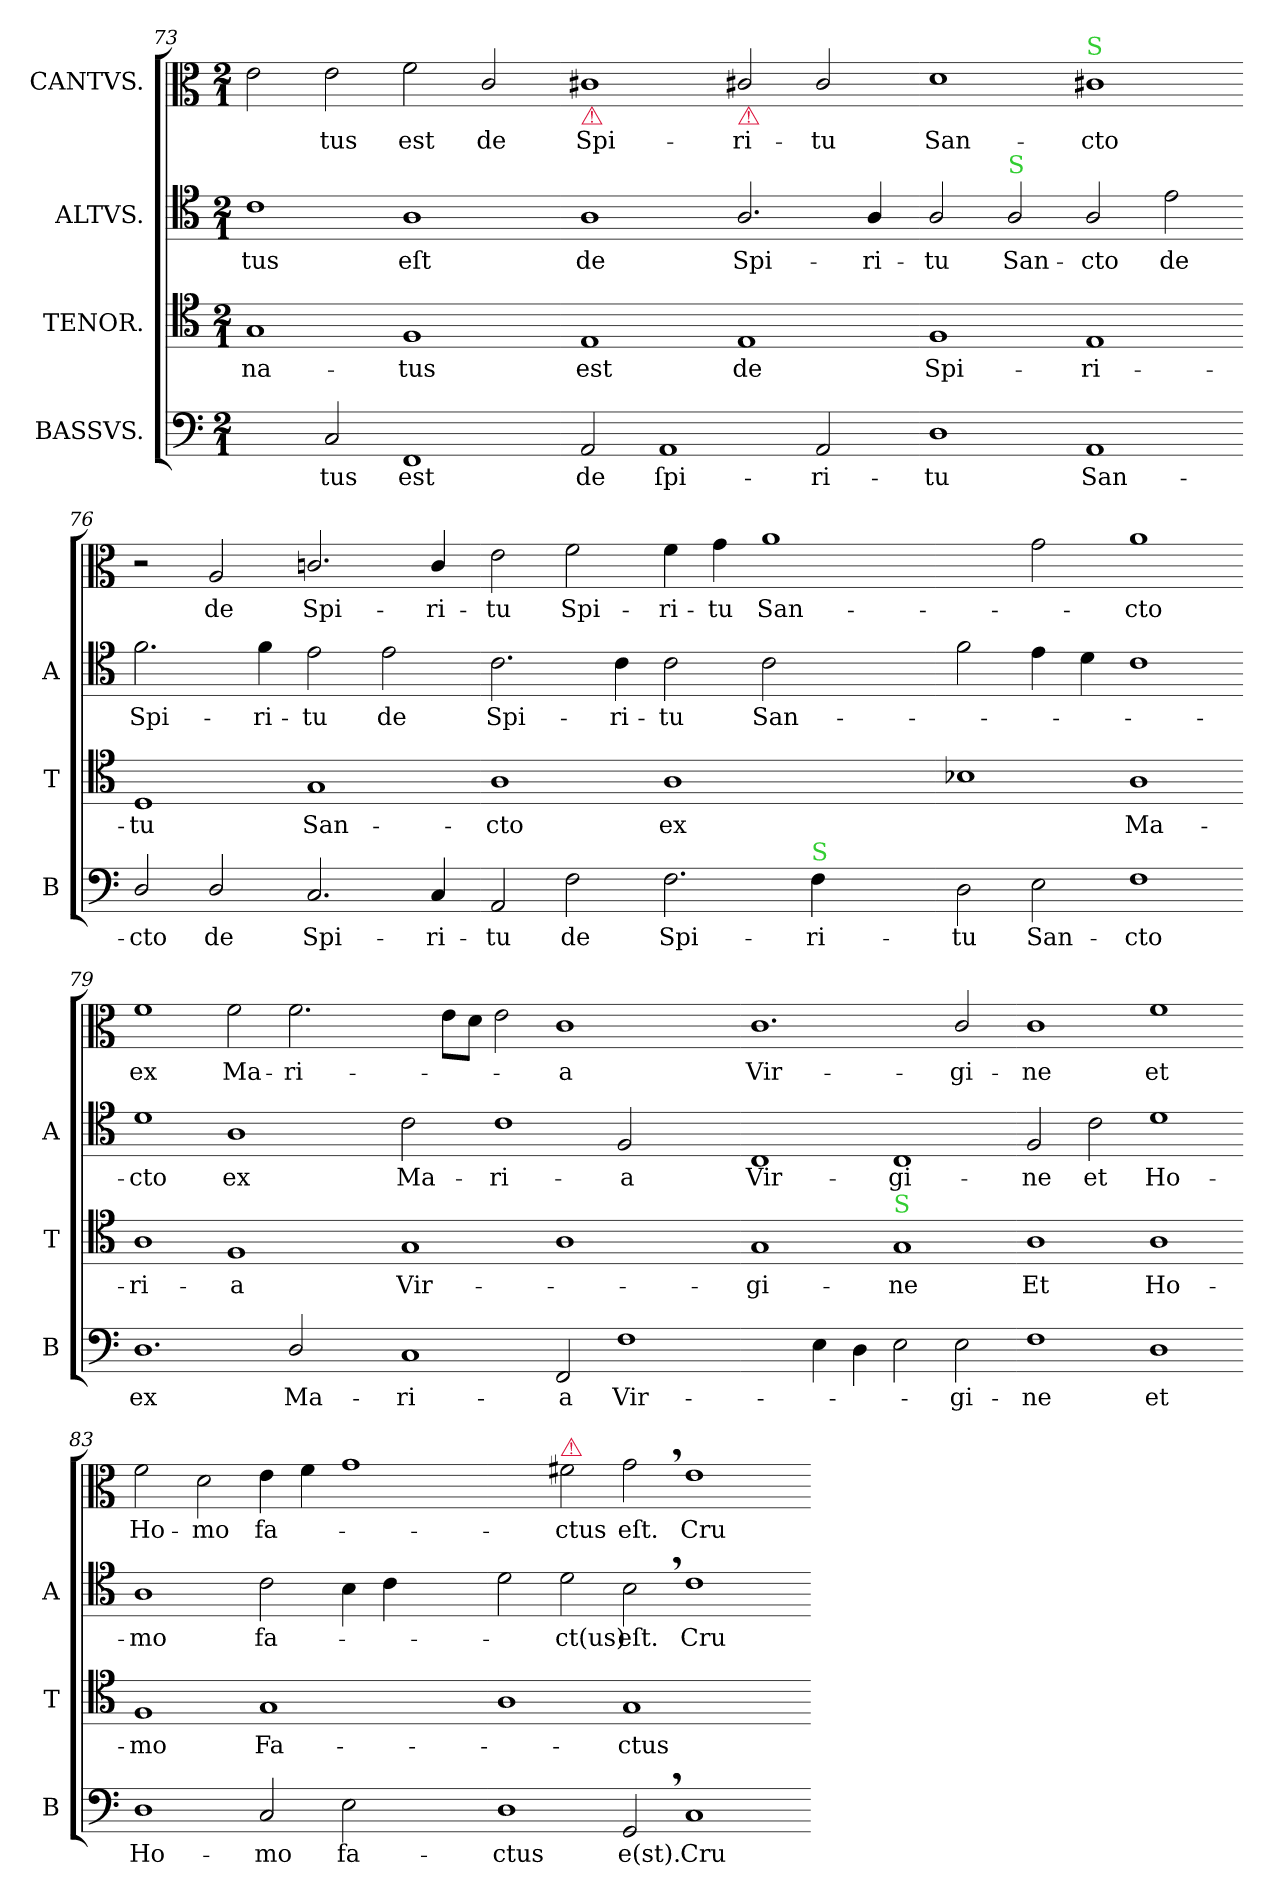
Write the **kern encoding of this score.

**kern	**text	**kern	**text	**kern	**text	**kern	**text
*part4	*part4	*part3	*part3	*part2	*part2	*part1	*part1
*staff4	*staff4	*staff3	*staff3	*staff2	*staff2	*staff1	*staff1
*I"BASSVS.	*	*I"TENOR.	*	*I"ALTVS.	*	*I"CANTVS.	*
*I'B	*	*I'T	*	*I'A	*	*	*
*clefF4	*	*clefC4	*	*clefC4	*	*clefC3	*
*k[]	*	*k[]	*	*k[]	*	*k[]	*
*M2/1	*	*M2/1	*	*M2/1	*	*M2/1	*
=73	=73	=73	=73	=73	=73	=73	=73
2ryy	.	1G	-na-	1c	-tus	2e\	.
2C/	-tus	.	.	.	.	2e\	-tus
1FF	est	1F	-tus	1A	eſt	2f\	est
.	.	.	.	.	.	2c/	de
=74-	=74-	=74-	=74-	=74-	=74-	=74-	=74-
!	!	!	!	!	!	!LO:TX:b:color=crimson:t=⚠	!
2AA/	de	1E	est	1A	de	1c#X	Spi-
1AA/	ſpi-	.	.	.	.	.	.
!	!	!	!	!	!	!LO:TX:b:color=crimson:t=⚠	!
.	.	1E	de	2.A/	Spi-	2c#X/	-ri-
2AA/	-ri-	.	.	.	.	2c#/	-tu
.	.	.	.	4A/	-ri-	.	.
=75-	=75-	=75-	=75-	=75-	=75-	=75-	=75-
1D	-tu	1F	Spi-	2A/	-tu	1d	San-
!	!	!	!	!LO:TX:a:color=limegreen:t=S	!	!	!
.	.	.	.	2A/	San-	.	.
!	!	!	!	!	!	!LO:TX:a:color=limegreen:t=S	!
1AA	San-	1E	-ri-	2A/	-cto	1c#X	-cto
.	.	.	.	2e\	de	.	.
=76-	=76-	=76-	=76-	=76-	=76-	=76-	=76-
2D/	-cto	1D	-tu	2.f\	Spi-	2r	.
2D/	de	.	.	.	.	2A/	de
.	.	.	.	4f\	-ri-	.	.
2.C/	Spi-	1G	San-	2e\	-tu	2.cn/	Spi-
.	.	.	.	2e\	de	.	.
4C/	-ri-	.	.	.	.	4c/	-ri-
=77-	=77-	=77-	=77-	=77-	=77-	=77-	=77-
2AA/	-tu	1A	-cto	2.c\	Spi-	2e\	-tu
!	!	!	!	!	!	!	!LO:LY:i
2F\	de	.	.	.	.	2f\	Spi-
.	.	.	.	4c\	-ri-	.	.
!	!	!	!	!	!	!	!LO:LY:i
2.F\	Spi-	1A	ex	2c\	-tu	4f\	-ri-
!	!	!	!	!	!	!	!LO:LY:i
.	.	.	.	.	.	4g\	-tu
.	.	.	.	2c\	San-	1a	San-
!LO:TX:a:color=limegreen:t=S	!	!	!	!	!	!	!
4F\	-ri-	.	.	.	.	.	.
2ryy	.	2ryy	.	2ryy	.	.	.
=78-	=78-	=78-	=78-	=78-	=78-	=78-	=78-
2D\	-tu	1B-X	.	2f\	.	2ryy	.
2E\	San-	.	.	4e\	.	2g\	.
.	.	.	.	4d\	.	.	.
1F	-cto	1A	Ma-	1c	.	1a	-cto
=79-	=79-	=79-	=79-	=79-	=79-	=79-	=79-
1.D	ex	1A	-ri-	1d	-cto	1f	ex
.	.	1F	-a	1A	ex	2f\	Ma-
2D/	Ma-	.	.	.	.	2.f\	-ri-
4ryy	.	4ryy	.	4ryy	.	.	.
=80-	=80-	=80-	=80-	=80-	=80-	=80-	=80-
1C	-ri-	1G	Vir-	2c\	Ma-	4ryy	.
.	.	.	.	.	.	8e\L	.
.	.	.	.	.	.	8d\J	.
.	.	.	.	1c	-ri-	2e\	.
2FF/	-a	1A	.	.	.	1c	-a
1F	Vir-	.	.	2F/	-a	.	.
.	.	2ryy	.	2ryy	.	2ryy	.
=81-	=81-	=81-	=81-	=81-	=81-	=81-	=81-
2ryy	.	1G	-gi-	1C	Vir-	1.c	Vir-
4E\	.	.	.	.	.	.	.
4D\	.	.	.	.	.	.	.
!	!	!LO:TX:a:color=limegreen:t=S	!	!	!	!	!
2E\	.	1G	-ne	1C	-gi-	.	.
2E\	-gi-	.	.	.	.	2c/	-gi-
=82-	=82-	=82-	=82-	=82-	=82-	=82-	=82-
1F	-ne	1A	Et	2F/	-ne	1c	-ne
.	.	.	.	2c\	et	.	.
1D	et	1A	Ho-	1d	Ho-	1f	et
=83-	=83-	=83-	=83-	=83-	=83-	=83-	=83-
1D	Ho-	1F	-mo	1A	-mo	2f\	Ho-
.	.	.	.	.	.	2d\	-mo
2C/	-mo	1G	Fa-	2c\	fa-	4e\	fa-
.	.	.	.	.	.	4f\	.
2E\	fa-	.	.	4B\	.	1g	.
.	.	.	.	4c\	.	.	.
2ryy	.	2ryy	.	2ryy	.	.	.
=84-	=84-	=84-	=84-	=84-	=84-	=84-	=84-
1D	-ctus	1A	.	2d\	.	2ryy	.
!	!	!	!	!	!	!LO:TX:a:color=crimson:t=⚠	!
.	.	.	.	2d\	-ct(us)	2f#X\	-ctus
2GG,</	e(st).	1G	-ctus	2B,<\	eſt.	2g,<\	eſt.
1C/	Cru-	.	.	1c	Cru-	1e\	Cru-
.	.	2ryy	.	.	.	.	.
=-	=-	=-	=-	=-	=-	=-	=-
*-	*-	*-	*-	*-	*-	*-	*-
